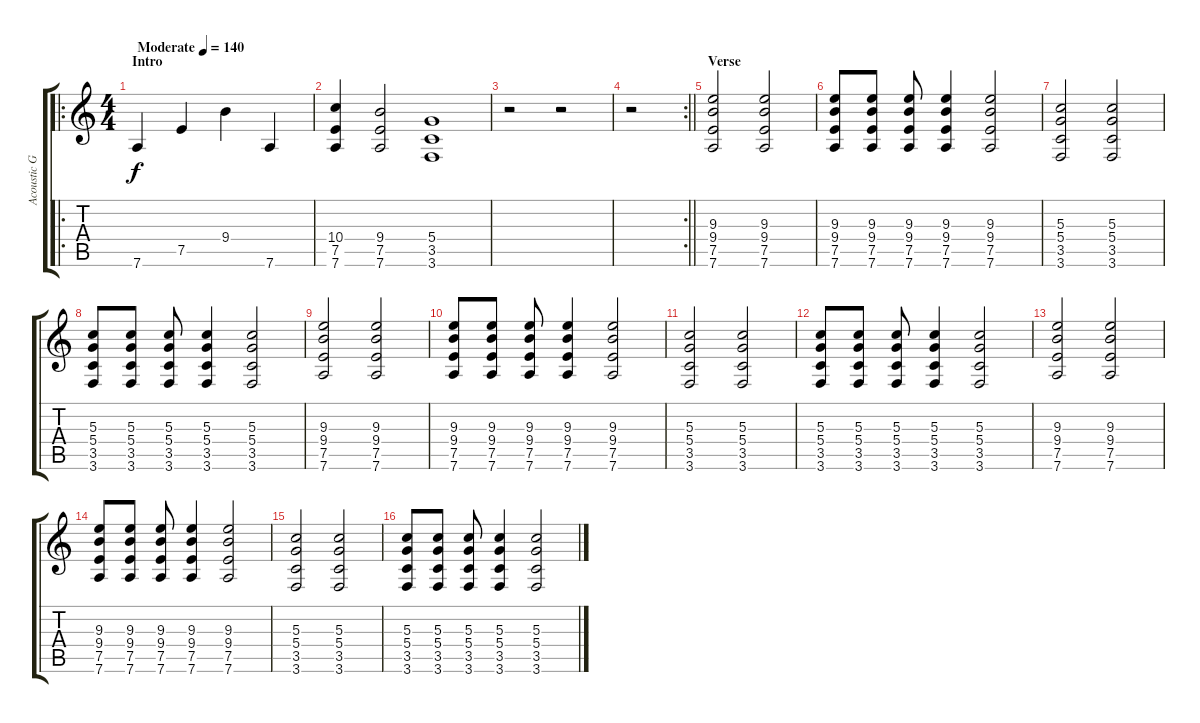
\track ("Acoustic Guitar" "Acoustic G") {instrument acousticguitarsteel}
\staff {score tabs}
\tuning (E4 B3 G3 D3 A2 D2) {hide}
\ro
\ts (4 4)
\section ("" "Intro")
\tempo (140 "Moderate")
\clef g2
\ks c
7.6.4{dy f instrument acousticguitarsteel} 7.5.4 9.4.4 7.6.4 |
(10.4 7.5 7.6).4 (9.4 7.5 7.6).2 (5.4 3.5 3.6).1 |
r.2 r.2 |
\rc 2
\barLineRight lightlight
r.2 |
\section ("" "Verse")
(9.3 9.4 7.5 7.6).2 (9.3 9.4 7.5 7.6).2 |
(9.3 9.4 7.5 7.6).8 (9.3 9.4 7.5 7.6).8 (9.3 9.4 7.5 7.6).8 (9.3 9.4 7.5 7.6).4 (9.3 9.4 7.5 7.6).2 |
(5.3 5.4 3.5 3.6).2 (5.3 5.4 3.5 3.6).2 |
(5.3 5.4 3.5 3.6).8 (5.3 5.4 3.5 3.6).8 (5.3 5.4 3.5 3.6).8 (5.3 5.4 3.5 3.6).4 (5.3 5.4 3.5 3.6).2 |
(9.3 9.4 7.5 7.6).2 (9.3 9.4 7.5 7.6).2 |
(9.3 9.4 7.5 7.6).8 (9.3 9.4 7.5 7.6).8 (9.3 9.4 7.5 7.6).8 (9.3 9.4 7.5 7.6).4 (9.3 9.4 7.5 7.6).2 |
(5.3 5.4 3.5 3.6).2 (5.3 5.4 3.5 3.6).2 |
(5.3 5.4 3.5 3.6).8 (5.3 5.4 3.5 3.6).8 (5.3 5.4 3.5 3.6).8 (5.3 5.4 3.5 3.6).4 (5.3 5.4 3.5 3.6).2 |
(9.3 9.4 7.5 7.6).2 (9.3 9.4 7.5 7.6).2 |
(9.3 9.4 7.5 7.6).8 (9.3 9.4 7.5 7.6).8 (9.3 9.4 7.5 7.6).8 (9.3 9.4 7.5 7.6).4 (9.3 9.4 7.5 7.6).2 |
(5.3 5.4 3.5 3.6).2 (5.3 5.4 3.5 3.6).2 |
(5.3 5.4 3.5 3.6).8 (5.3 5.4 3.5 3.6).8 (5.3 5.4 3.5 3.6).8 (5.3 5.4 3.5 3.6).4 (5.3 5.4 3.5 3.6).2
